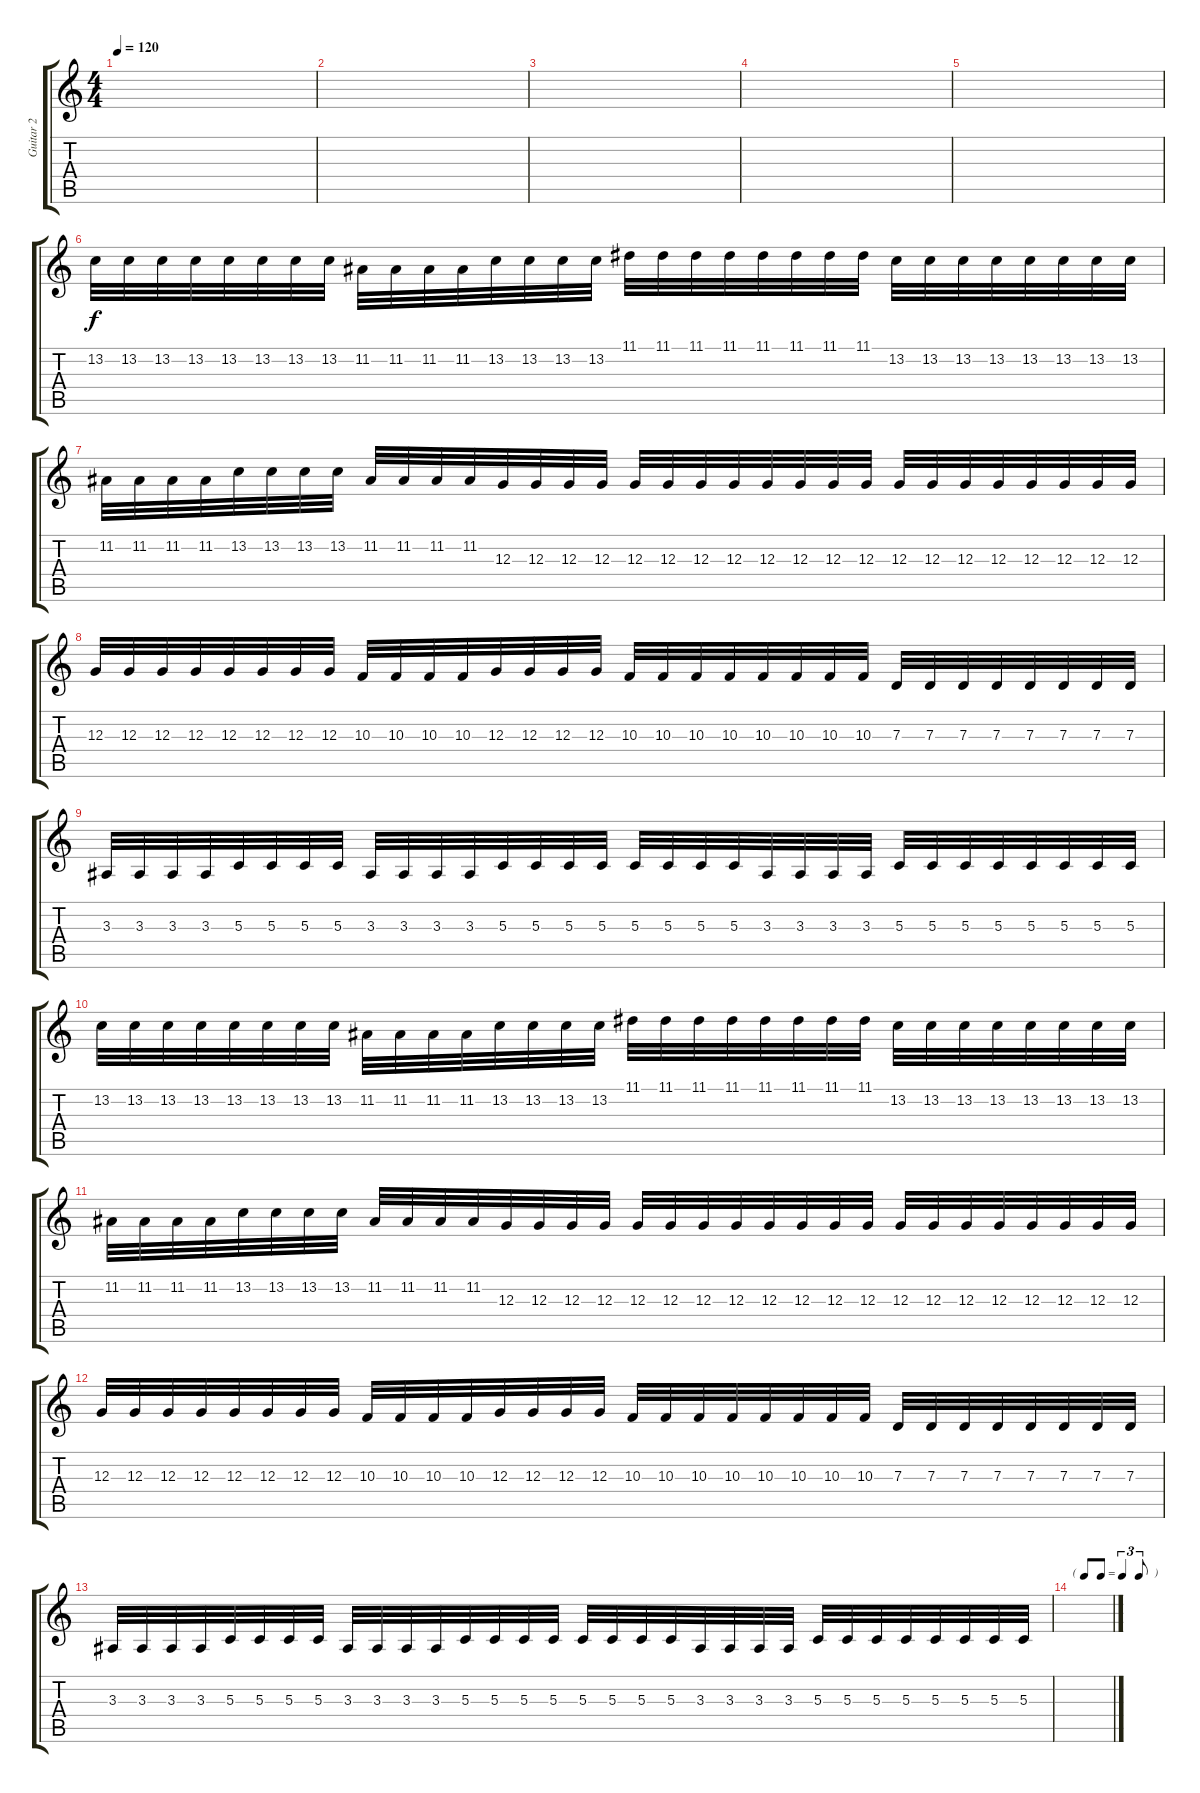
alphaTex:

\track ("Guitar 2" "Guitar 2") {instrument lead8bassandlead}
\staff {score tabs}
\tuning (E4 B3 G3 D3 A2 E2) {hide}
\ts (4 4)
\tempo 120
\clef g2
\ks c
|
|
|
|
|
13.2.32 13.2.32 13.2.32 13.2.32 13.2.32 13.2.32 13.2.32 13.2.32 11.2.32 11.2.32 11.2.32 11.2.32 13.2.32 13.2.32 13.2.32 13.2.32 11.1.32 11.1.32 11.1.32 11.1.32 11.1.32 11.1.32 11.1.32 11.1.32 13.2.32 13.2.32 13.2.32 13.2.32 13.2.32 13.2.32 13.2.32 13.2.32 |
11.2.32 11.2.32 11.2.32 11.2.32 13.2.32 13.2.32 13.2.32 13.2.32 11.2.32 11.2.32 11.2.32 11.2.32 12.3.32 12.3.32 12.3.32 12.3.32 12.3.32 12.3.32 12.3.32 12.3.32 12.3.32 12.3.32 12.3.32 12.3.32 12.3.32 12.3.32 12.3.32 12.3.32 12.3.32 12.3.32 12.3.32 12.3.32 |
12.3.32 12.3.32 12.3.32 12.3.32 12.3.32 12.3.32 12.3.32 12.3.32 10.3.32 10.3.32 10.3.32 10.3.32 12.3.32 12.3.32 12.3.32 12.3.32 10.3.32 10.3.32 10.3.32 10.3.32 10.3.32 10.3.32 10.3.32 10.3.32 7.3.32 7.3.32 7.3.32 7.3.32 7.3.32 7.3.32 7.3.32 7.3.32 |
3.3.32 3.3.32 3.3.32 3.3.32 5.3.32 5.3.32 5.3.32 5.3.32 3.3.32 3.3.32 3.3.32 3.3.32 5.3.32 5.3.32 5.3.32 5.3.32 5.3.32 5.3.32 5.3.32 5.3.32 3.3.32 3.3.32 3.3.32 3.3.32 5.3.32 5.3.32 5.3.32 5.3.32 5.3.32 5.3.32 5.3.32 5.3.32 |
13.2.32 13.2.32 13.2.32 13.2.32 13.2.32 13.2.32 13.2.32 13.2.32 11.2.32 11.2.32 11.2.32 11.2.32 13.2.32 13.2.32 13.2.32 13.2.32 11.1.32 11.1.32 11.1.32 11.1.32 11.1.32 11.1.32 11.1.32 11.1.32 13.2.32 13.2.32 13.2.32 13.2.32 13.2.32 13.2.32 13.2.32 13.2.32 |
11.2.32 11.2.32 11.2.32 11.2.32 13.2.32 13.2.32 13.2.32 13.2.32 11.2.32 11.2.32 11.2.32 11.2.32 12.3.32 12.3.32 12.3.32 12.3.32 12.3.32 12.3.32 12.3.32 12.3.32 12.3.32 12.3.32 12.3.32 12.3.32 12.3.32 12.3.32 12.3.32 12.3.32 12.3.32 12.3.32 12.3.32 12.3.32 |
12.3.32 12.3.32 12.3.32 12.3.32 12.3.32 12.3.32 12.3.32 12.3.32 10.3.32 10.3.32 10.3.32 10.3.32 12.3.32 12.3.32 12.3.32 12.3.32 10.3.32 10.3.32 10.3.32 10.3.32 10.3.32 10.3.32 10.3.32 10.3.32 7.3.32 7.3.32 7.3.32 7.3.32 7.3.32 7.3.32 7.3.32 7.3.32 |
3.3.32 3.3.32 3.3.32 3.3.32 5.3.32 5.3.32 5.3.32 5.3.32 3.3.32 3.3.32 3.3.32 3.3.32 5.3.32 5.3.32 5.3.32 5.3.32 5.3.32 5.3.32 5.3.32 5.3.32 3.3.32 3.3.32 3.3.32 3.3.32 5.3.32 5.3.32 5.3.32 5.3.32 5.3.32 5.3.32 5.3.32 5.3.32 |
\tf triplet8th
